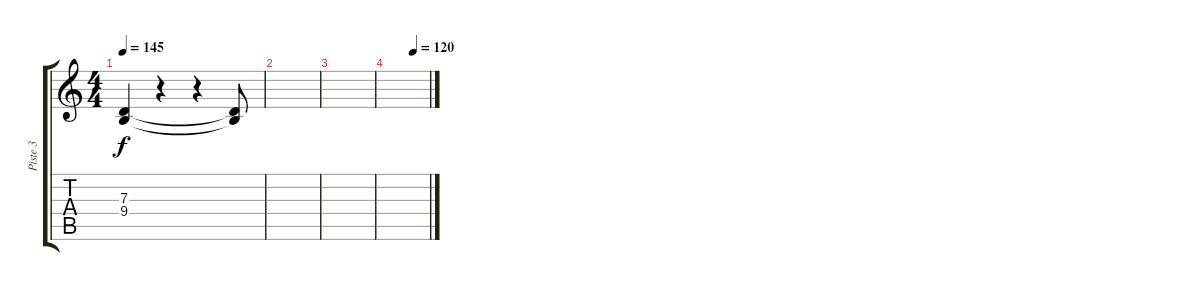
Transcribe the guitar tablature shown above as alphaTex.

\track ("Piste 3" "Piste 3") {instrument tuba}
\staff {score tabs}
\tuning (E4 B3 G3 D3 A2 E2) {hide}
\ts (4 4)
\tempo 145
\clef g2
\ks c
(7.3 9.4).4{dy f} r.4 r.4{volume 16} (7.3{t} 9.4{t}).8 |
|
|
\tempo (120 0.625)
